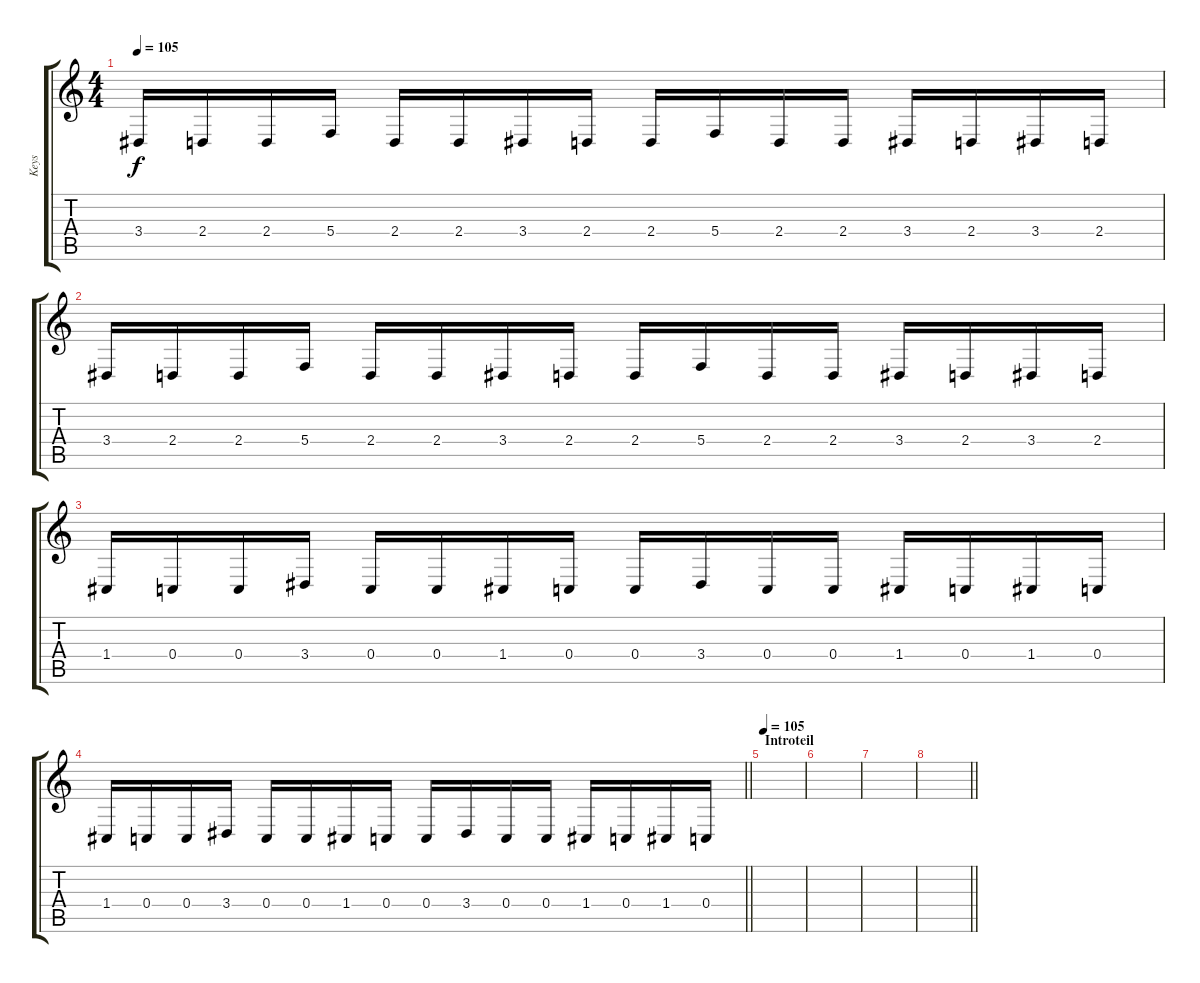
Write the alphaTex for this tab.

\track ("Keys" "Keys") {instrument pad2warm}
\staff {score tabs}
\tuning (D4 A3 F3 C3 G2 C2) {hide}
\ts (4 4)
\tempo 105
\clef g2
\ks c
3.4.16{dy f} 2.4.16 2.4.16 5.4.16 2.4.16 2.4.16 3.4.16 2.4.16 2.4.16 5.4.16 2.4.16 2.4.16 3.4.16 2.4.16 3.4.16 2.4.16 |
3.4.16 2.4.16 2.4.16 5.4.16 2.4.16 2.4.16 3.4.16 2.4.16 2.4.16 5.4.16 2.4.16 2.4.16 3.4.16 2.4.16 3.4.16 2.4.16 |
1.4.16 0.4.16 0.4.16 3.4.16 0.4.16 0.4.16 1.4.16 0.4.16 0.4.16 3.4.16 0.4.16 0.4.16 1.4.16 0.4.16 1.4.16 0.4.16 |
\barLineRight lightlight
1.4.16 0.4.16 0.4.16 3.4.16 0.4.16 0.4.16 1.4.16 0.4.16 0.4.16 3.4.16 0.4.16 0.4.16 1.4.16 0.4.16 1.4.16 0.4.16 |
\section ("" "Introteil")
\tempo 105
|
|
|
\barLineRight lightlight
